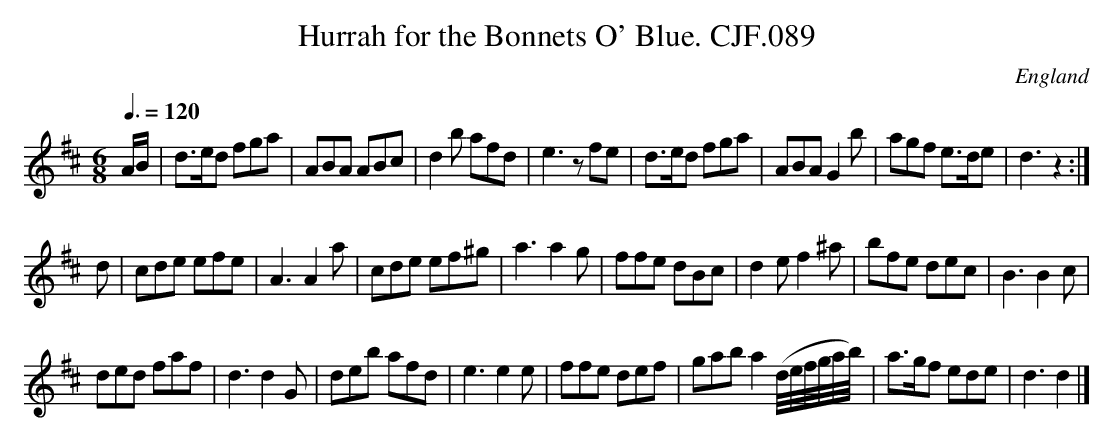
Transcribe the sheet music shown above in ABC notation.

X:1
T:Hurrah for the Bonnets O' Blue. CJF.089
O:England
M:6/8
L:1/8
Q:3/8=120
K:D major
A/B/|d>ed fga|ABA ABc|d2b afd|e3zfe|\
d>ed fga|ABAG2b|agf e>de|d3z2:|!
d|cde efe|A3A2a|cde ef^g|a3a2g|\
ffe dBc|d2ef2^a|bfe dec|B3B2c|!
ded faf|d3d2G|deb afd|e3e2e|\
ffe def|gabha2(d/4e/4f/4g/4a/4b/4)|\
a>gf ede|d3d2|]
